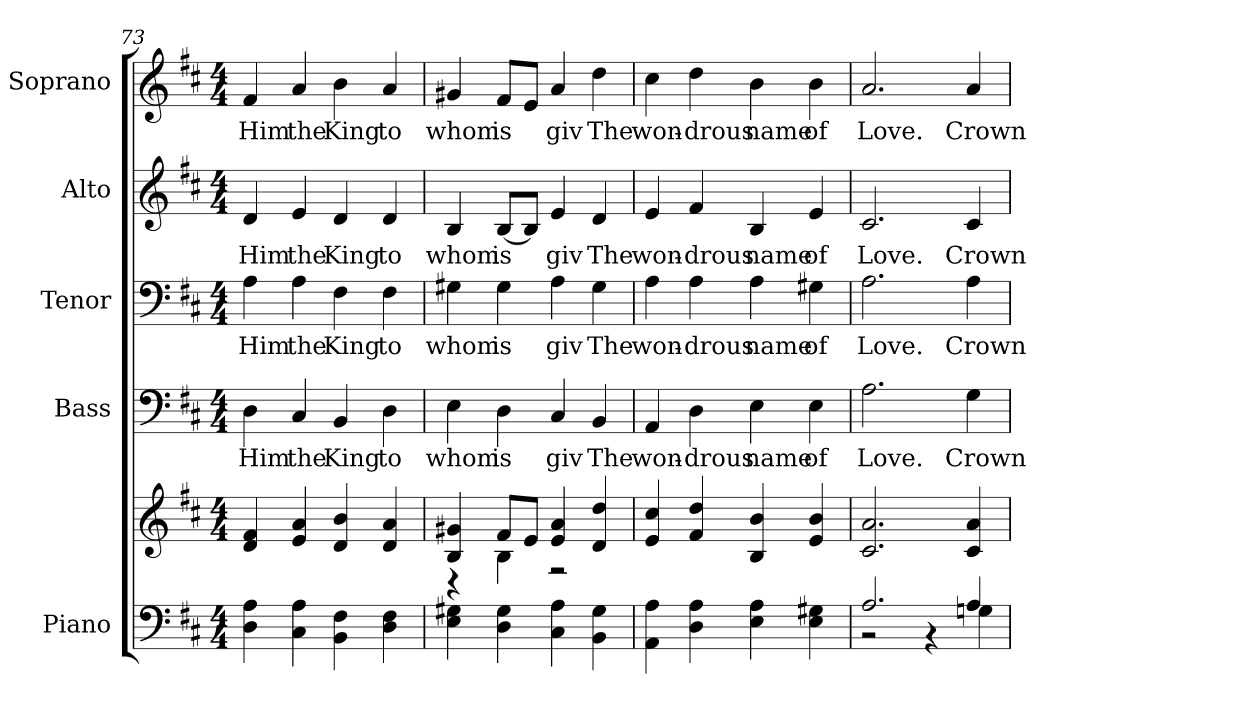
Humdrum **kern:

**kern	**kern	**kern	**text	**kern	**text	**kern	**text	**kern	**text
*part5	*part5	*part4	*part4	*part3	*part3	*part2	*part2	*part1	*part1
*staff6	*staff5	*staff4	*staff4	*staff3	*staff3	*staff2	*staff2	*staff1	*staff1
*I"Piano	*	*I"Bass	*	*I"Tenor	*	*I"Alto	*	*I"Soprano	*
*I'Pno.	*	*I'B.	*	*I'T.	*	*I'A.	*	*I'S.	*
!!LO:PB:g=z
*clefF4	*clefG2	*clefF4	*	*clefF4	*	*clefG2	*	*clefG2	*
*k[f#c#]	*k[f#c#]	*k[f#c#]	*	*k[f#c#]	*	*k[f#c#]	*	*k[f#c#]	*
*D:	*D:	*D:	*	*D:	*	*D:	*	*D:	*
*M4/4	*M4/4	*M4/4	*	*M4/4	*	*M4/4	*	*M4/4	*
=73	=73	=73	=73	=73	=73	=73	=73	=73	=73
!	!	!	!LO:LY:b:color=#000000	!	!	!	!	!	!
!	!	!	!	!	!LO:LY:b:color=#000000	!	!	!	!
!	!	!	!	!	!	!	!LO:LY:b:color=#000000	!	!
!	!	!	!	!	!	!	!	!	!LO:LY:b:color=#000000
4Di\ 4Ai	4di/ 4f#i	4Di\	Him	4Ai\	Him	4di/	Him	4f#i/	Him
!	!	!	!LO:LY:b:color=#000000	!	!	!	!	!	!
!	!	!	!	!	!LO:LY:b:color=#000000	!	!	!	!
!	!	!	!	!	!	!	!LO:LY:b:color=#000000	!	!
!	!	!	!	!	!	!	!	!	!LO:LY:b:color=#000000
4C#i\ 4Ai	4ei/ 4ai	4C#i/	the	4Ai\	the	4ei/	the	4ai/	the
!	!	!	!LO:LY:b:color=#000000	!	!	!	!	!	!
!	!	!	!	!	!LO:LY:b:color=#000000	!	!	!	!
!	!	!	!	!	!	!	!LO:LY:b:color=#000000	!	!
!	!	!	!	!	!	!	!	!	!LO:LY:b:color=#000000
4BBi\ 4F#i	4di/ 4bi	4BBi/	King	4F#i\	King	4di/	King	4bi\	King
!	!	!	!LO:LY:b:color=#000000	!	!	!	!	!	!
!	!	!	!	!	!LO:LY:b:color=#000000	!	!	!	!
!	!	!	!	!	!	!	!LO:LY:b:color=#000000	!	!
!	!	!	!	!	!	!	!	!	!LO:LY:b:color=#000000
4Di\ 4F#i	4di/ 4ai	4Di\	to	4F#i\	to	4di/	to	4ai/	to
=74	=74	=74	=74	=74	=74	=74	=74	=74	=74
*	*^	*	*	*	*	*	*	*	*
!	!	!	!	!LO:LY:b:color=#000000	!	!	!	!	!	!
!	!	!	!	!	!	!LO:LY:b:color=#000000	!	!	!	!
!	!	!	!	!	!	!	!	!LO:LY:b:color=#000000	!	!
!	!	!	!	!	!	!	!	!	!	!LO:LY:b:color=#000000
4Ei\ 4G#Xi	4Bi/ 4g#Xi	4r	4Ei\	whom	4G#Xi\	whom	4Bi/	whom	4g#Xi/	whom
!	!	!	!	!LO:LY:b:color=#000000	!	!	!	!	!	!
!	!	!	!	!	!	!LO:LY:b:color=#000000	!	!	!	!
!	!	!	!	!	!	!	!	!LO:LY:b:color=#000000	!	!
!	!	!	!	!	!	!	!	!	!	!LO:LY:b:color=#000000
4Di\ 4G#i	8f#i/L	4Bi\	4Di\	is	4G#i\	is	[<8Bi/L	is	8f#i/L	is
.	8ei/J	.	.	.	.	.	8Bi/J]	.	8ei/J	.
!	!	!	!	!LO:LY:b:color=#000000	!	!	!	!	!	!
!	!	!	!	!	!	!LO:LY:b:color=#000000	!	!	!	!
!	!	!	!	!	!	!	!	!LO:LY:b:color=#000000	!	!
!	!	!	!	!	!	!	!	!	!	!LO:LY:b:color=#000000
4C#i\ 4Ai	4ei/ 4ai	2r	4C#i/	giv	4Ai\	giv	4ei/	giv	4ai/	giv
!	!	!	!	!LO:LY:b:color=#000000	!	!	!	!	!	!
!	!	!	!	!	!	!LO:LY:b:color=#000000	!	!	!	!
!	!	!	!	!	!	!	!	!LO:LY:b:color=#000000	!	!
!	!	!	!	!	!	!	!	!	!	!LO:LY:b:color=#000000
4BBi\ 4G#i	4di/ 4ddi	.	4BBi/	The	4G#i\	The	4di/	The	4ddi\	The
*	*v	*v	*	*	*	*	*	*	*	*
!!LO:PB:g=z
=75	=75	=75	=75	=75	=75	=75	=75	=75	=75
!	!	!	!LO:LY:b:color=#000000	!	!	!	!	!	!
!	!	!	!	!	!LO:LY:b:color=#000000	!	!	!	!
!	!	!	!	!	!	!	!LO:LY:b:color=#000000	!	!
!	!	!	!	!	!	!	!	!	!LO:LY:b:color=#000000
4AAi\ 4Ai	4ei/ 4cc#i	4AAi/	won-	4Ai\	won-	4ei/	won-	4cc#i\	won-
!	!	!	!LO:LY:b:color=#000000	!	!	!	!	!	!
!	!	!	!	!	!LO:LY:b:color=#000000	!	!	!	!
!	!	!	!	!	!	!	!LO:LY:b:color=#000000	!	!
!	!	!	!	!	!	!	!	!	!LO:LY:b:color=#000000
4Di\ 4Ai	4f#i/ 4ddi	4Di\	-drous	4Ai\	-drous	4f#i/	-drous	4ddi\	-drous
!	!	!	!LO:LY:b:color=#000000	!	!	!	!	!	!
!	!	!	!	!	!LO:LY:b:color=#000000	!	!	!	!
!	!	!	!	!	!	!	!LO:LY:b:color=#000000	!	!
!	!	!	!	!	!	!	!	!	!LO:LY:b:color=#000000
4Ei\ 4Ai	4Bi/ 4bi	4Ei\	name	4Ai\	name	4Bi/	name	4bi\	name
!	!	!	!LO:LY:b:color=#000000	!	!	!	!	!	!
!	!	!	!	!	!LO:LY:b:color=#000000	!	!	!	!
!	!	!	!	!	!	!	!LO:LY:b:color=#000000	!	!
!	!	!	!	!	!	!	!	!	!LO:LY:b:color=#000000
4Ei\ 4G#Xi	4ei/ 4bi	4Ei\	of	4G#Xi\	of	4ei/	of	4bi\	of
=76	=76	=76	=76	=76	=76	=76	=76	=76	=76
*^	*	*	*	*	*	*	*	*	*
!	!	!	!	!LO:LY:b:color=#000000	!	!	!	!	!	!
!	!	!	!	!	!	!LO:LY:b:color=#000000	!	!	!	!
!	!	!	!	!	!	!	!	!LO:LY:b:color=#000000	!	!
!	!	!	!	!	!	!	!	!	!	!LO:LY:b:color=#000000
2.Ai/	2r	2.c#i/ 2.ai	2.Ai\	Love.	2.Ai\	Love.	2.c#i/	Love.	2.ai/	Love.
.	4r	.	.	.	.	.	.	.	.	.
!	!	!	!	!LO:LY:b:color=#000000	!	!	!	!	!	!
!	!	!	!	!	!	!LO:LY:b:color=#000000	!	!	!	!
!	!	!	!	!	!	!	!	!LO:LY:b:color=#000000	!	!
!	!	!	!	!	!	!	!	!	!	!LO:LY:b:color=#000000
4Ai/	4Gni\	4c#i/ 4ai	4Gi\	Crown	4Ai\	Crown	4c#i/	Crown	4ai/	Crown
*v	*v	*	*	*	*	*	*	*	*	*
=	=	=	=	=	=	=	=	=	=
*-	*-	*-	*-	*-	*-	*-	*-	*-	*-
